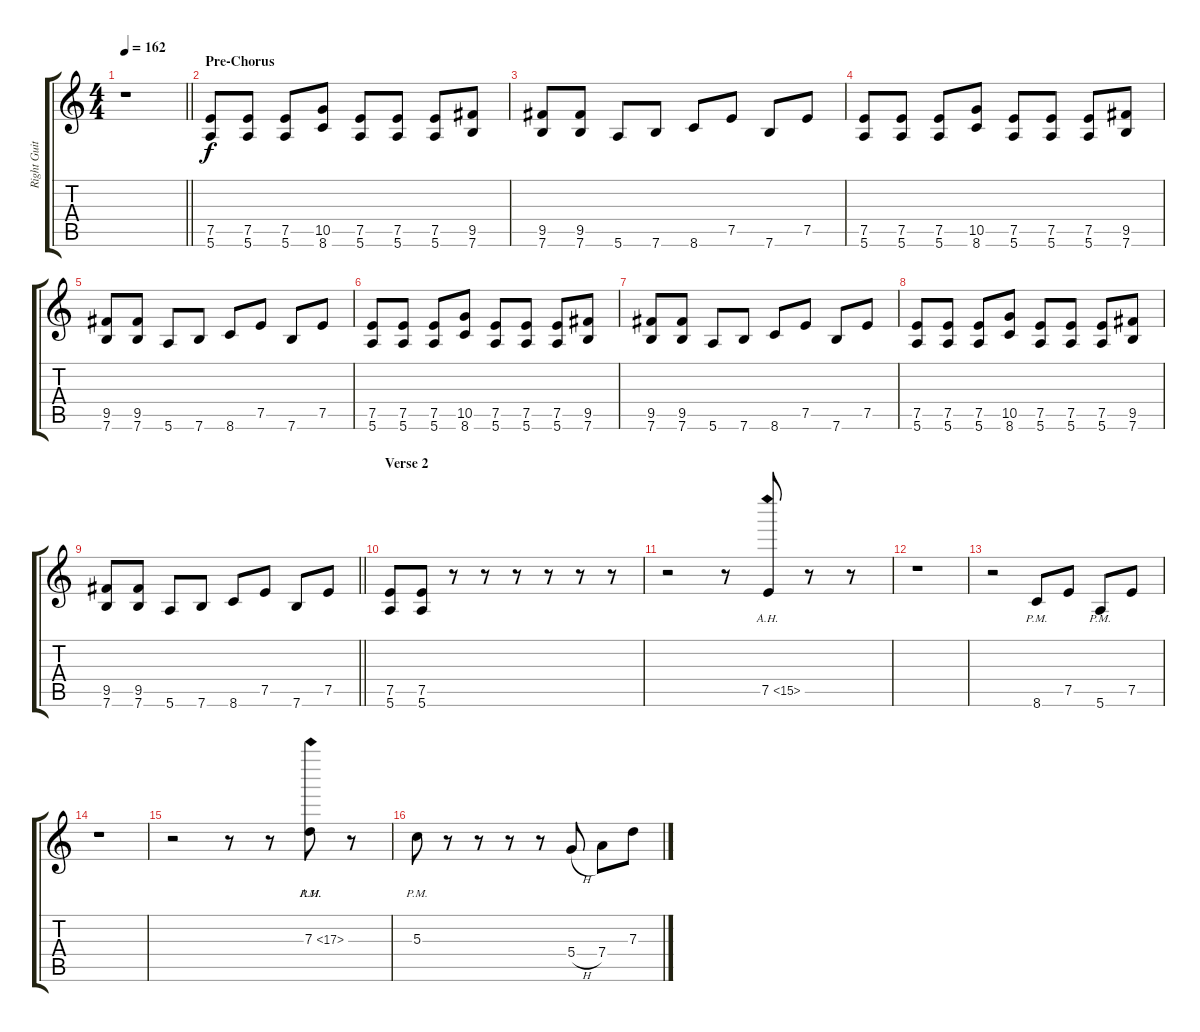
\track ("Right Guitar" "Right Guit") {instrument distortionguitar}
\staff {score tabs}
\tuning (E4 B3 G3 D3 A2 E2) {hide}
\ts (4 4)
\tempo 162
\clef g2
\barLineRight lightlight
\ks aminor
r.1{dy f} |
\section ("" "Pre-Chorus")
\ks c
(7.5 5.6).8 (7.5 5.6).8 (7.5 5.6).8 (10.5 8.6).8 (7.5 5.6).8 (7.5 5.6).8 (7.5 5.6).8 (9.5 7.6).8 |
(9.5 7.6).8 (9.5 7.6).8 5.6.8 7.6.8 8.6.8 7.5.8 7.6.8 7.5.8 |
(7.5 5.6).8 (7.5 5.6).8 (7.5 5.6).8 (10.5 8.6).8 (7.5 5.6).8 (7.5 5.6).8 (7.5 5.6).8 (9.5 7.6).8 |
(9.5 7.6).8 (9.5 7.6).8 5.6.8 7.6.8 8.6.8 7.5.8 7.6.8 7.5.8 |
(7.5 5.6).8 (7.5 5.6).8 (7.5 5.6).8 (10.5 8.6).8 (7.5 5.6).8 (7.5 5.6).8 (7.5 5.6).8 (9.5 7.6).8 |
(9.5 7.6).8 (9.5 7.6).8 5.6.8 7.6.8 8.6.8 7.5.8 7.6.8 7.5.8 |
(7.5 5.6).8 (7.5 5.6).8 (7.5 5.6).8 (10.5 8.6).8 (7.5 5.6).8 (7.5 5.6).8 (7.5 5.6).8 (9.5 7.6).8 |
\barLineRight lightlight
(9.5 7.6).8 (9.5 7.6).8 5.6.8 7.6.8 8.6.8 7.5.8 7.6.8 7.5.8 |
\section ("" "Verse 2")
\ks aminor
(7.5 5.6).8 (7.5 5.6).8 r.8 r.8 r.8 r.8 r.8 r.8 |
r.2 r.8 7.5{ah 8}.8 r.8 r.8 |
r.1 |
r.2 8.6{pm}.8 7.5.8 5.6{pm}.8 7.5.8 |
r.1 |
r.2 r.8 r.8 7.3{ah 10 pm}.8 r.8 |
5.3{pm}.8 r.8 r.8 r.8 r.8 5.4{h}.8 7.4.8 7.3.8
